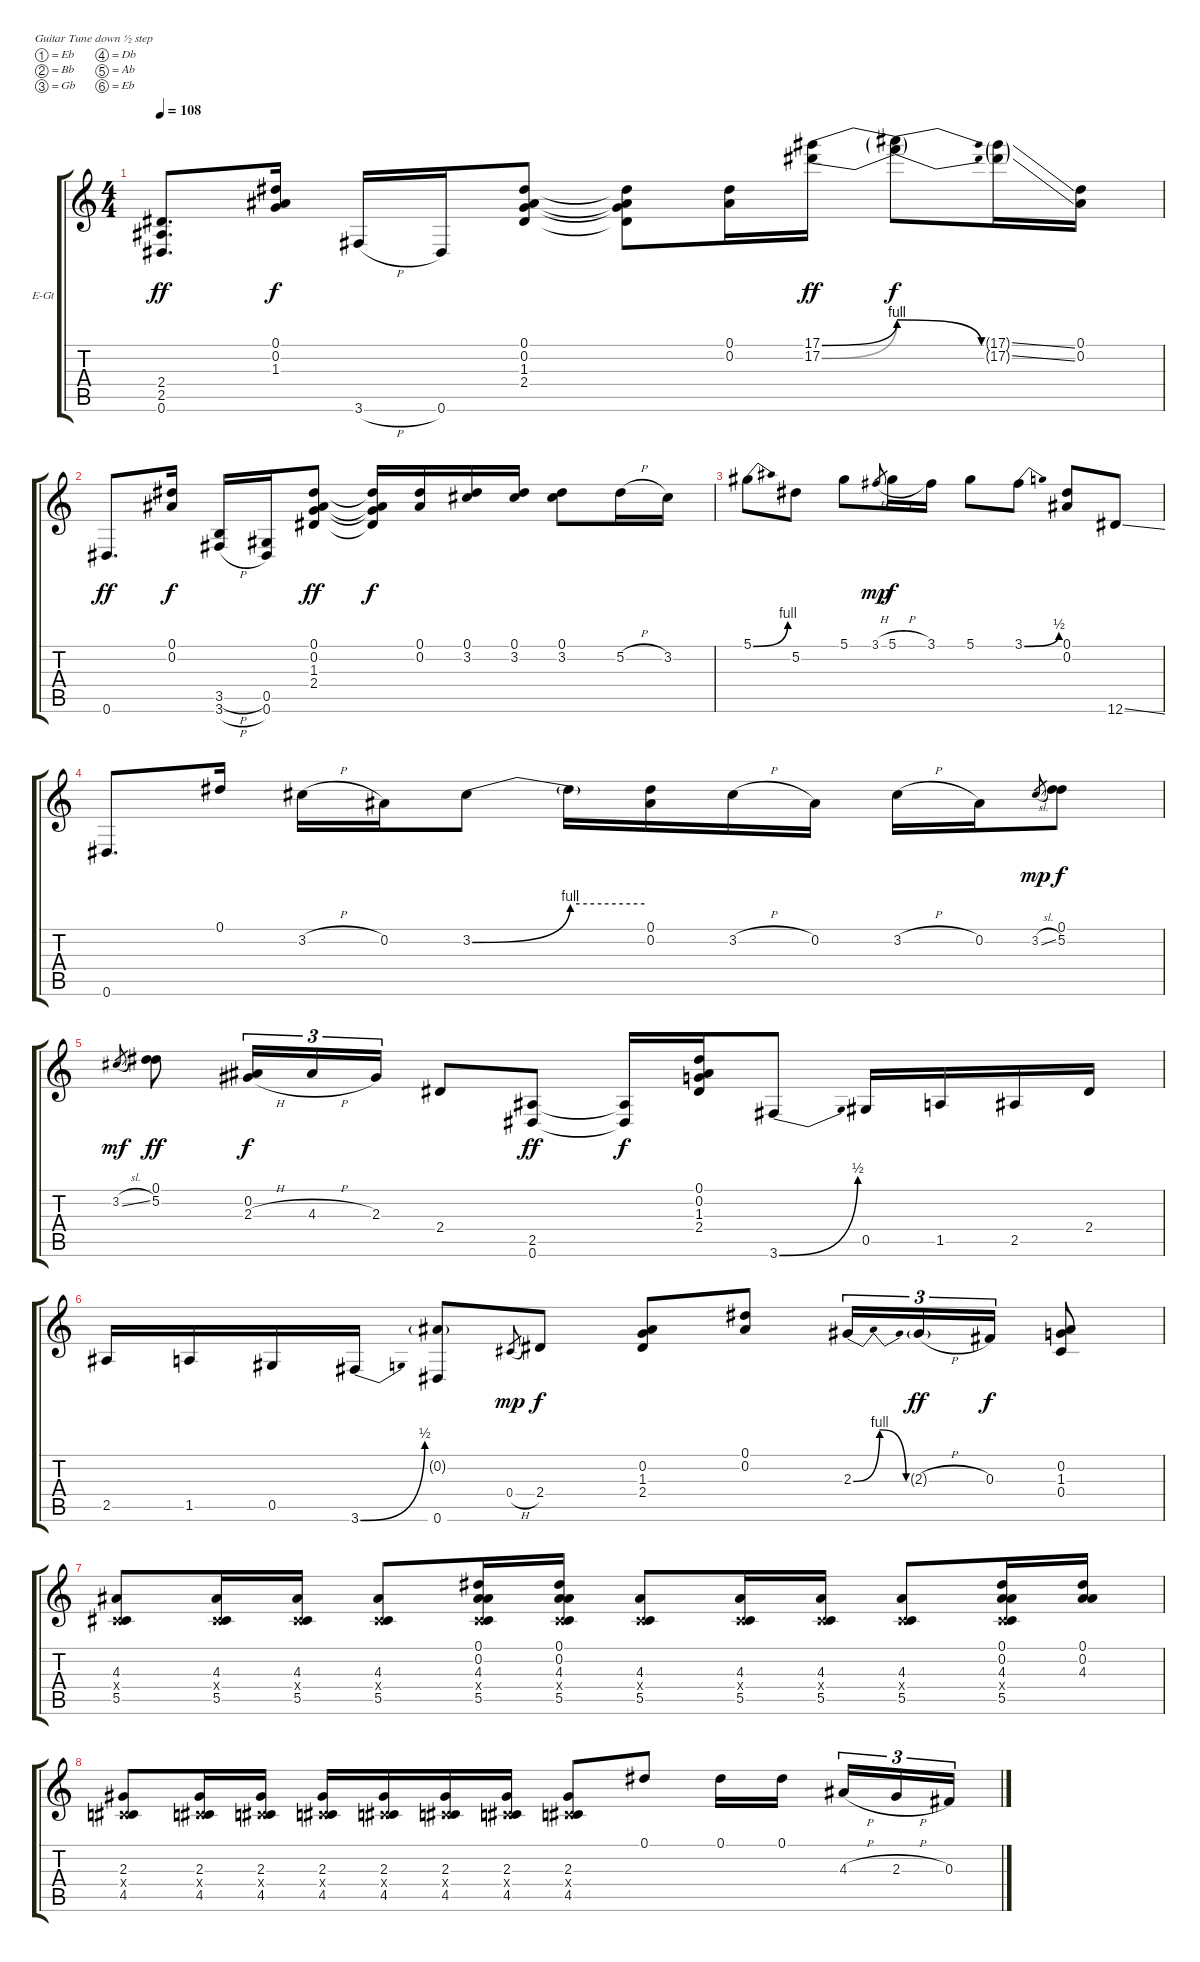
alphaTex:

\bracketExtendMode groupsimilarinstruments
\firstSystemTrackNameOrientation horizontal
\otherSystemsTrackNameOrientation horizontal
\track ("Guitar (Jimi Hendrix)" "E-Gt") {instrument overdrivenguitar}
\staff {score tabs}
\tuning (Eb4 Bb3 Gb3 Db3 Ab2 Eb2)
\ts (4 4)
\tempo 108
\clef g2
\ks c
(2.4 2.5 0.6).8{d dy ff} (0.1 0.2 1.3).16{dy f} 3.6{h}.16 0.6.16 (0.1 0.2 1.3 2.4).8 (0.1{t} 0.2{t} 1.3{t} 2.4{t}).8 (0.1 0.2).16 (17.1{be (bend 0 0 60 4)} 17.2{be (bend 0 0 60 4)}).16{dy ff} (17.1{be (release 0 4 60 0) t} 17.2{be (release 0 4 60 0) t}).8{dy f} (17.1{ss g} 17.2{ss g}).16 (0.1 0.2).16 |
0.6.8{d dy ff} (0.1 0.2).16{dy f} (3.5{h} 3.6{h}).16 (0.5 0.6).16 (0.1 0.2 1.3 2.4).8{dy ff} (0.1{t} 0.2{t} 1.3{t} 2.4{t}).16{dy f} (0.1 0.2).16 (0.1 3.2).16 (0.1 3.2).16 (0.1 3.2).8 5.2{h}.16 3.2.16 |
5.1{be (bend 0 0 60 4)}.8 5.2.8 5.1.8 3.1{h}.8{gr dy mp} 5.1{h}.16{dy f} 3.1.16 5.1.8 3.1{be (bend 0 0 60 2)}.8 (0.1 0.2).8 12.6{ss}.8 |
0.6.8{d} 0.1.16 3.2{h}.16 0.2.16 3.2{be (bend 0 0 60 4)}.8 3.2{be (hold 0 4 60 4) t}.16 (0.1 0.2).16 3.2{h}.16 0.2.16 3.2{h}.16 0.2.16 3.2{sl}.8{gr dy mp} (0.1 5.2).8{dy f} |
3.2{sl}.8{gr dy mf} (0.1 5.2).8{dy ff} (0.2 2.3{h}).16{tu (3 2) dy f} 4.3{h}.16{tu (3 2)} 2.3.16{tu (3 2)} 2.4.8 (2.5 0.6).8{dy ff} (2.5{t} 0.6{t}).16{dy f} (0.1 0.2 1.3 2.4).16 3.6{be (bend 0 0 60 2)}.8 0.5.16 1.5.16 2.5.16 2.4.16 |
2.5.16 1.5.16 0.5.16 3.6{be (bend 0 0 60 2)}.16 (0.2{g} 0.6).8 0.4{h}.8{gr dy mp} 2.4.8{dy f} (0.2 1.3 2.4).8 (0.1 0.2).8 2.3{be (bendrelease 0 0 30 4 30 4 60 0)}.16{tu (3 2)} 2.3{h g}.16{tu (3 2) dy ff} 0.3.16{tu (3 2) dy f} (0.2 1.3 0.4).8 |
(4.3 0.4{x} 5.5).8 (4.3 0.4{x} 5.5).16 (4.3 0.4{x} 5.5).16 (4.3 0.4{x} 5.5).8 (0.1 0.2 4.3 0.4{x} 5.5).16 (0.1 0.2 4.3 0.4{x} 5.5).16 (4.3 0.4{x} 5.5).8 (4.3 0.4{x} 5.5).16 (4.3 0.4{x} 5.5).16 (4.3 0.4{x} 5.5).8 (0.1 0.2 4.3 0.4{x} 5.5).16 (0.1 0.2 4.3).16 |
(2.3 0.4{x} 4.5).8 (2.3 0.4{x} 4.5).16 (2.3 0.4{x} 4.5).16 (2.3 0.4{x} 4.5).16 (2.3 0.4{x} 4.5).16 (2.3 0.4{x} 4.5).16 (2.3 0.4{x} 4.5).16 (2.3 0.4{x} 4.5).8 0.1.8 0.1.16 0.1.16 4.3{h}.16{tu (3 2)} 2.3{h}.16{tu (3 2)} 0.3.16{tu (3 2)}
